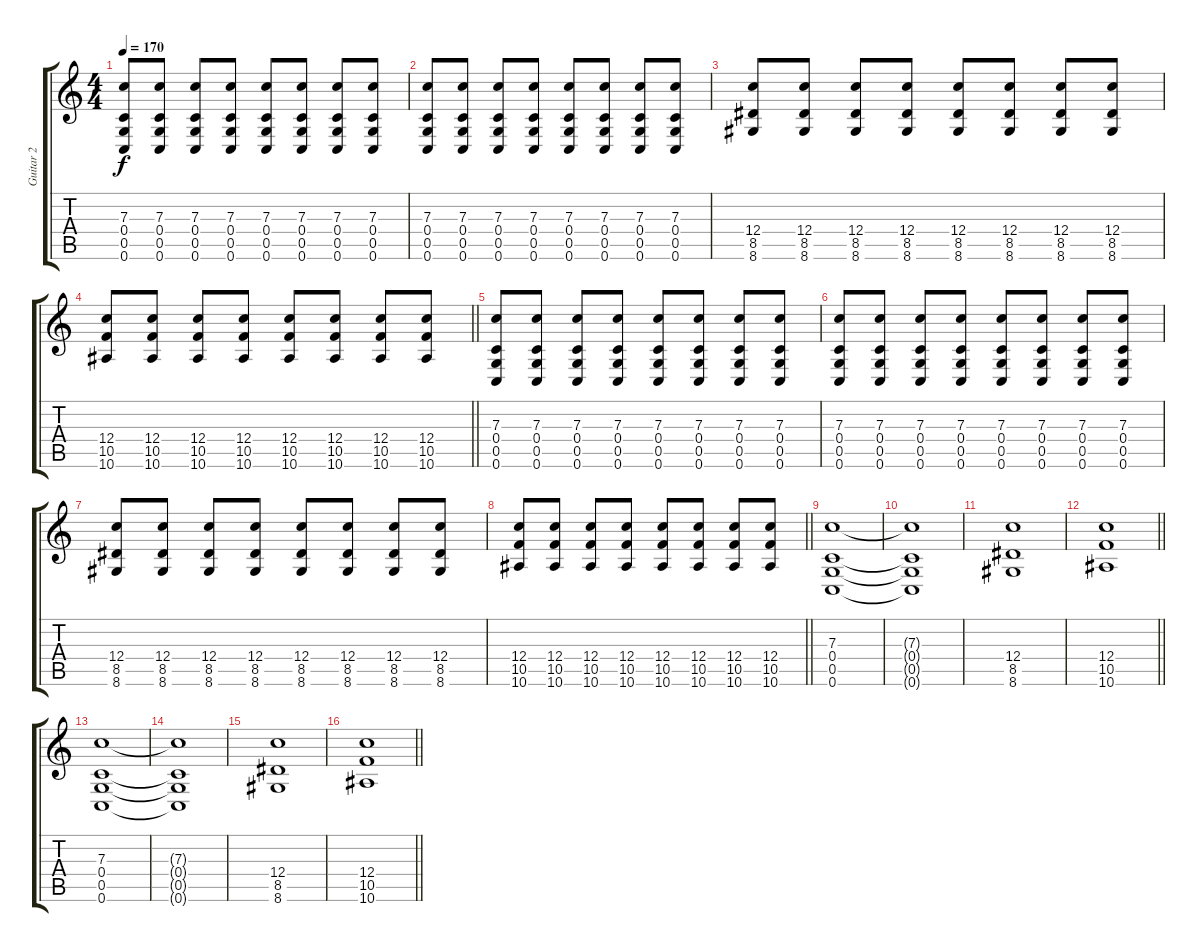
\track ("Guitar 2" "Guitar 2") {instrument distortionguitar}
\staff {score tabs}
\tuning (D4 A3 F3 C3 G2 C2) {hide}
\ts (4 4)
\tempo 170
\clef g2
\ks c
(7.3 0.4 0.5 0.6).8{dy f} (7.3 0.4 0.5 0.6).8 (7.3 0.4 0.5 0.6).8 (7.3 0.4 0.5 0.6).8 (7.3 0.4 0.5 0.6).8 (7.3 0.4 0.5 0.6).8 (7.3 0.4 0.5 0.6).8 (7.3 0.4 0.5 0.6).8 |
(7.3 0.4 0.5 0.6).8 (7.3 0.4 0.5 0.6).8 (7.3 0.4 0.5 0.6).8 (7.3 0.4 0.5 0.6).8 (7.3 0.4 0.5 0.6).8 (7.3 0.4 0.5 0.6).8 (7.3 0.4 0.5 0.6).8 (7.3 0.4 0.5 0.6).8 |
(12.4 8.5 8.6).8 (12.4 8.5 8.6).8 (12.4 8.5 8.6).8 (12.4 8.5 8.6).8 (12.4 8.5 8.6).8 (12.4 8.5 8.6).8 (12.4 8.5 8.6).8 (12.4 8.5 8.6).8 |
\barLineRight lightlight
(12.4 10.5 10.6).8 (12.4 10.5 10.6).8 (12.4 10.5 10.6).8 (12.4 10.5 10.6).8 (12.4 10.5 10.6).8 (12.4 10.5 10.6).8 (12.4 10.5 10.6).8 (12.4 10.5 10.6).8 |
(7.3 0.4 0.5 0.6).8 (7.3 0.4 0.5 0.6).8 (7.3 0.4 0.5 0.6).8 (7.3 0.4 0.5 0.6).8 (7.3 0.4 0.5 0.6).8 (7.3 0.4 0.5 0.6).8 (7.3 0.4 0.5 0.6).8 (7.3 0.4 0.5 0.6).8 |
(7.3 0.4 0.5 0.6).8 (7.3 0.4 0.5 0.6).8 (7.3 0.4 0.5 0.6).8 (7.3 0.4 0.5 0.6).8 (7.3 0.4 0.5 0.6).8 (7.3 0.4 0.5 0.6).8 (7.3 0.4 0.5 0.6).8 (7.3 0.4 0.5 0.6).8 |
(12.4 8.5 8.6).8 (12.4 8.5 8.6).8 (12.4 8.5 8.6).8 (12.4 8.5 8.6).8 (12.4 8.5 8.6).8 (12.4 8.5 8.6).8 (12.4 8.5 8.6).8 (12.4 8.5 8.6).8 |
\barLineRight lightlight
(12.4 10.5 10.6).8 (12.4 10.5 10.6).8 (12.4 10.5 10.6).8 (12.4 10.5 10.6).8 (12.4 10.5 10.6).8 (12.4 10.5 10.6).8 (12.4 10.5 10.6).8 (12.4 10.5 10.6).8 |
(7.3 0.4 0.5 0.6).1 |
(7.3{t} 0.4{t} 0.5{t} 0.6{t}).1 |
(12.4 8.5 8.6).1 |
\barLineRight lightlight
(12.4 10.5 10.6).1 |
(7.3 0.4 0.5 0.6).1 |
(7.3{t} 0.4{t} 0.5{t} 0.6{t}).1 |
(12.4 8.5 8.6).1 |
\barLineRight lightlight
(12.4 10.5 10.6).1
